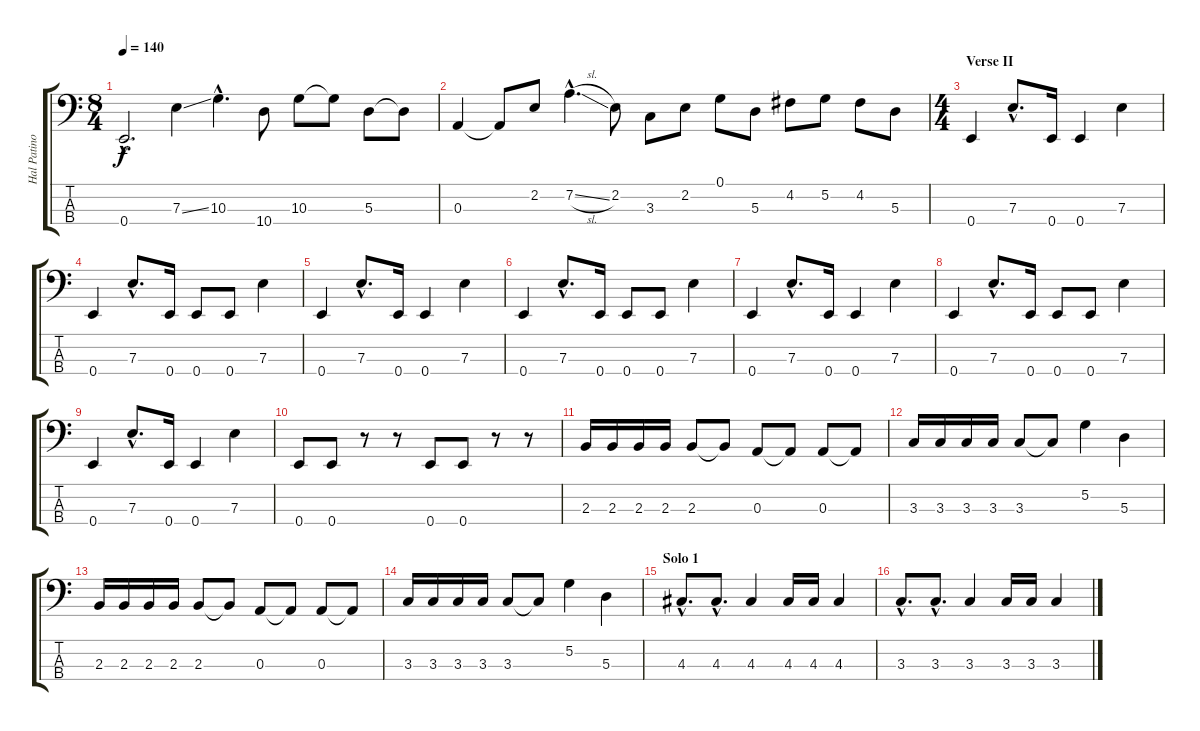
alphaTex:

\track ("Hal Patino" "Hal Patino") {instrument electricbasspick}
\staff {score tabs}
\tuning (G2 D2 A1 E1) {hide}
\ts (8 4)
\tempo 140
\clef f4
\ks c
0.4{hac}.2{d dy f} 7.3{ss}.4 10.3{hac}.4{d} 10.4.8 10.3.8 10.3{t}.8 5.3.8 5.3{t}.8 |
0.3.4 0.3{t}.8 2.2.8 7.2{sl hac}.4{d} 2.2.8 3.3.8 2.2.8 0.1.8 5.3.8 4.2.8 5.2.8 4.2.8 5.3.8 |
\ts (4 4)
\section ("" "Verse II")
0.4.4 7.3{hac}.8{d} 0.4.16 0.4.4 7.3.4 |
0.4.4 7.3{hac}.8{d} 0.4.16 0.4.8 0.4.8 7.3.4 |
0.4.4 7.3{hac}.8{d} 0.4.16 0.4.4 7.3.4 |
0.4.4 7.3{hac}.8{d} 0.4.16 0.4.8 0.4.8 7.3.4 |
0.4.4 7.3{hac}.8{d} 0.4.16 0.4.4 7.3.4 |
0.4.4 7.3{hac}.8{d} 0.4.16 0.4.8 0.4.8 7.3.4 |
0.4.4 7.3{hac}.8{d} 0.4.16 0.4.4 7.3.4 |
0.4.8 0.4.8 r.8 r.8 0.4.8 0.4.8 r.8 r.8 |
2.3.16 2.3.16 2.3.16 2.3.16 2.3.8 2.3{t}.8 0.3.8 0.3{t}.8 0.3.8 0.3{t}.8 |
3.3.16 3.3.16 3.3.16 3.3.16 3.3.8 3.3{t}.8 5.2.4 5.3.4 |
2.3.16 2.3.16 2.3.16 2.3.16 2.3.8 2.3{t}.8 0.3.8 0.3{t}.8 0.3.8 0.3{t}.8 |
3.3.16 3.3.16 3.3.16 3.3.16 3.3.8 3.3{t}.8 5.2.4 5.3.4 |
\section ("" "Solo 1")
4.3{hac}.8{d} 4.3{hac}.8{d} 4.3.4 4.3.16 4.3.16 4.3.4 |
3.3{hac}.8{d} 3.3{hac}.8{d} 3.3.4 3.3.16 3.3.16 3.3.4
